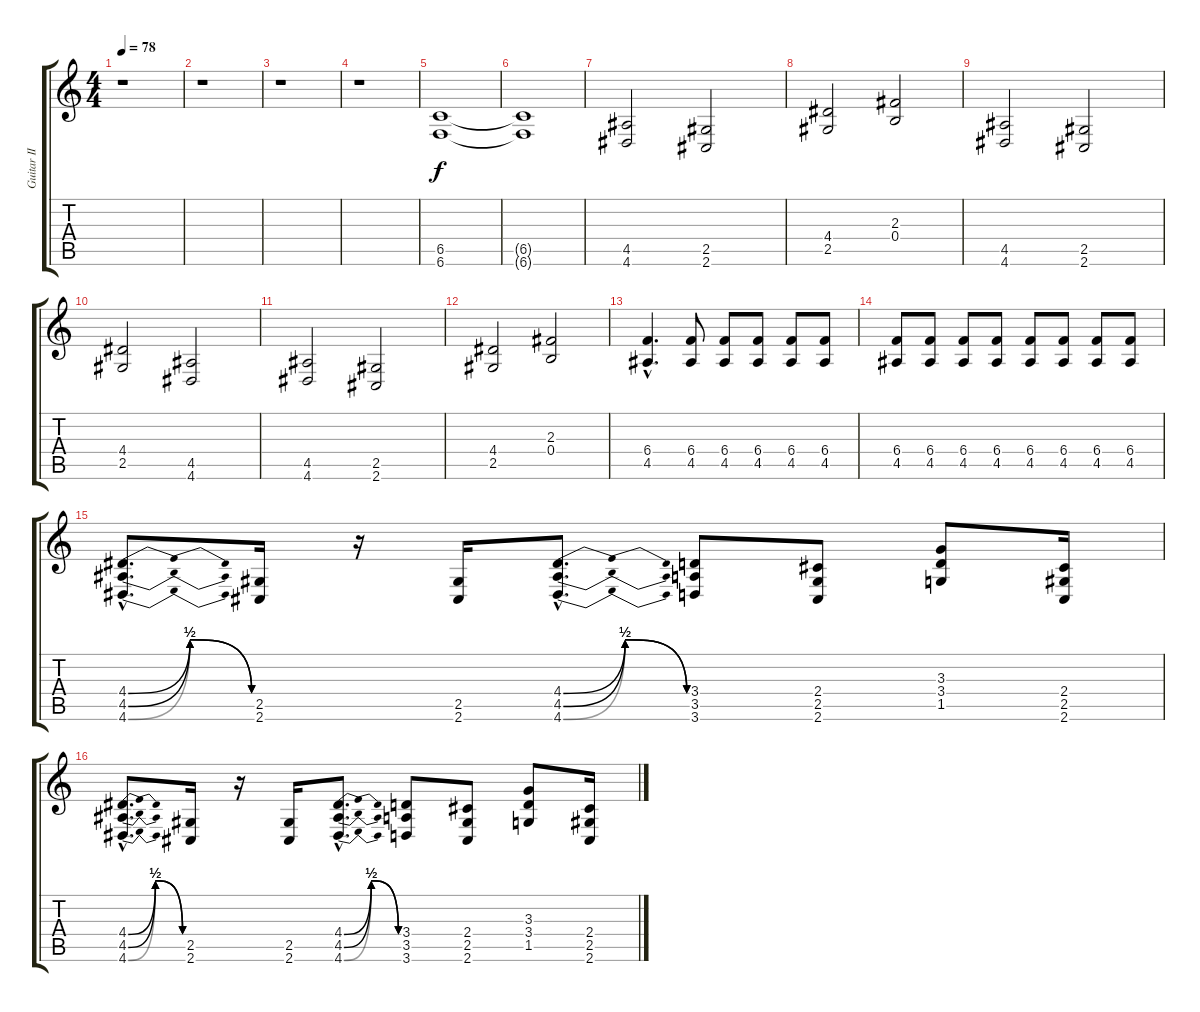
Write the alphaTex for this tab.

\track ("Guitar II" "Guitar II") {instrument distortionguitar}
\staff {score tabs}
\tuning (Db4 Ab3 E3 B2 Gb2 B1) {hide}
\ts (4 4)
\tempo 78
\clef g2
\ks c
r.1{dy f} |
r.1 |
r.1 |
r.1 |
(6.5 6.6).1 |
(6.5{t} 6.6{t}).1 |
(4.5 4.6).2 (2.5 2.6).2 |
(4.4 2.5).2 (2.3 0.4).2 |
(4.5 4.6).2 (2.5 2.6).2 |
(4.4 2.5).2 (4.5 4.6).2 |
(4.5 4.6).2 (2.5 2.6).2 |
(4.4 2.5).2 (2.3 0.4).2 |
(6.4{hac} 4.5{hac}).4{d} (6.4 4.5).8 (6.4 4.5).8 (6.4 4.5).8 (6.4 4.5).8 (6.4 4.5).8 |
(6.4 4.5).8 (6.4 4.5).8 (6.4 4.5).8 (6.4 4.5).8 (6.4 4.5).8 (6.4 4.5).8 (6.4 4.5).8 (6.4 4.5).8 |
(4.4{be (bendrelease 0 0 30 2 30 2 60 0) hac} 4.5{be (bendrelease 0 0 30 2 30 2 60 0) hac} 4.6{be (bendrelease 0 0 30 2 30 2 60 0) hac}).8{d} (2.5 2.6).16 r.16 (2.5 2.6).16 (4.4{be (bendrelease 0 0 30 2 30 2 60 0) hac} 4.5{be (bendrelease 0 0 30 2 30 2 60 0) hac} 4.6{be (bendrelease 0 0 30 2 30 2 60 0) hac}).8{d} (3.4 3.5 3.6).8 (2.4 2.5 2.6).8 (3.3 3.4 1.5).8 (2.4 2.5 2.6).16 |
(4.4{be (bendrelease 0 0 30 2 30 2 60 0) hac} 4.5{be (bendrelease 0 0 30 2 30 2 60 0) hac} 4.6{be (bendrelease 0 0 30 2 30 2 60 0) hac}).8{d} (2.5 2.6).16 r.16 (2.5 2.6).16 (4.4{be (bendrelease 0 0 30 2 30 2 60 0) hac} 4.5{be (bendrelease 0 0 30 2 30 2 60 0) hac} 4.6{be (bendrelease 0 0 30 2 30 2 60 0) hac}).8{d} (3.4 3.5 3.6).8 (2.4 2.5 2.6).8 (3.3 3.4 1.5).8 (2.4 2.5 2.6).16
